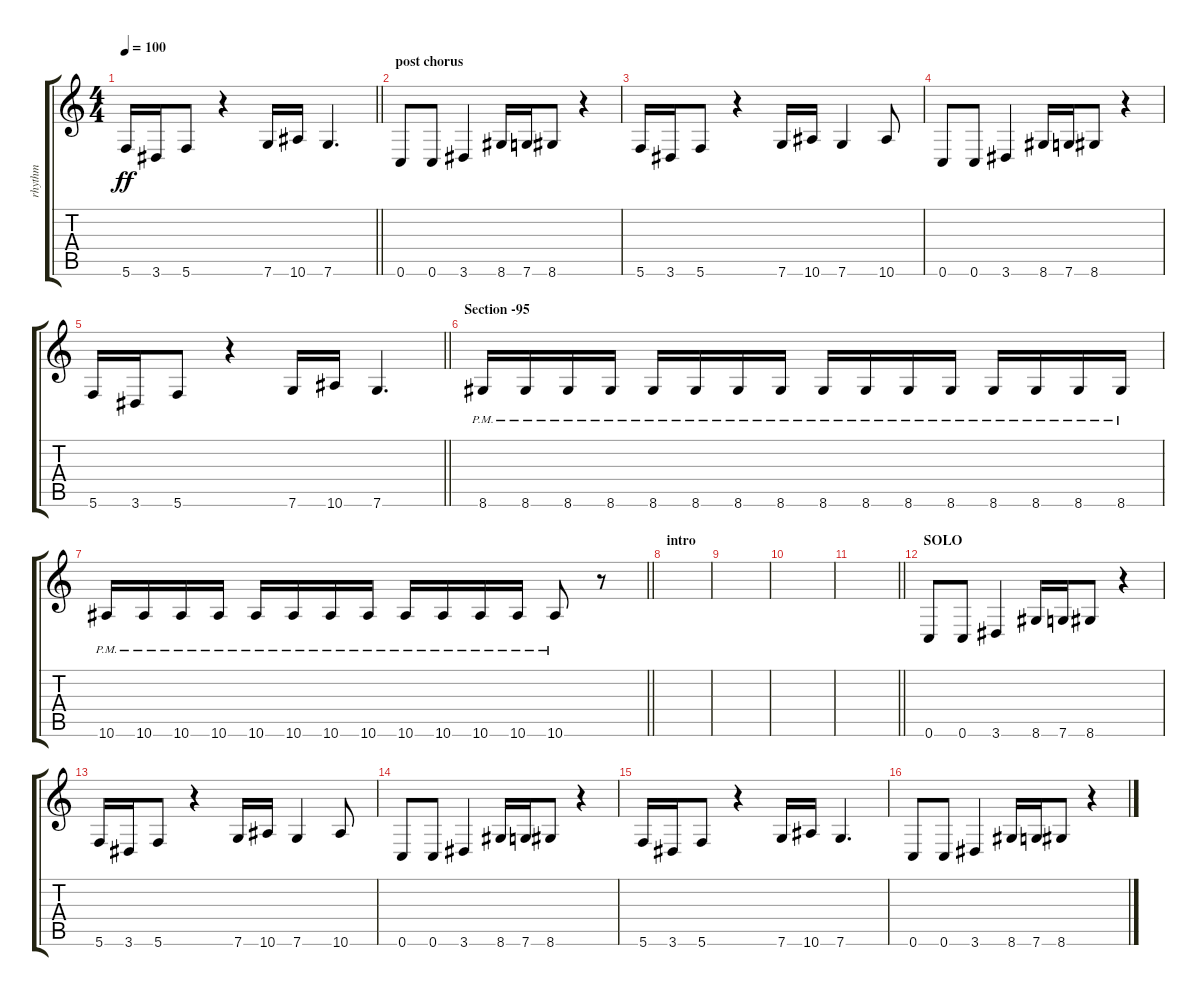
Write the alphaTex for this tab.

\track ("rhythm" "rhythm") {instrument overdrivenguitar}
\staff {score tabs}
\tuning (D4 A3 F3 C3 G2 C2) {hide}
\ts (4 4)
\tempo 100
\clef g2
\barLineRight lightlight
\ks c
5.6.16{dy ff} 3.6.16 5.6.8 r.4 7.6.16 10.6.16 7.6.4{d} |
\section ("" "post chorus")
0.6.8 0.6.8 3.6.4 8.6.16 7.6.16 8.6.8 r.4 |
5.6.16 3.6.16 5.6.8 r.4 7.6.16 10.6.16 7.6.4 10.6.8 |
0.6.8 0.6.8 3.6.4 8.6.16 7.6.16 8.6.8 r.4 |
\barLineRight lightlight
5.6.16 3.6.16 5.6.8 r.4 7.6.16 10.6.16 7.6.4{d} |
\section ("" "Section -95")
8.6{pm}.16 8.6{pm}.16 8.6{pm}.16 8.6{pm}.16 8.6{pm}.16 8.6{pm}.16 8.6{pm}.16 8.6{pm}.16 8.6{pm}.16 8.6{pm}.16 8.6{pm}.16 8.6{pm}.16 8.6{pm}.16 8.6{pm}.16 8.6{pm}.16 8.6{pm}.16 |
\barLineRight lightlight
10.6{pm}.16 10.6{pm}.16 10.6{pm}.16 10.6{pm}.16 10.6{pm}.16 10.6{pm}.16 10.6{pm}.16 10.6{pm}.16 10.6{pm}.16 10.6{pm}.16 10.6{pm}.16 10.6{pm}.16 10.6{pm}.8 r.8 |
\section ("" "intro")
|
|
|
\barLineRight lightlight
|
\section ("" "SOLO")
0.6.8 0.6.8 3.6.4 8.6.16 7.6.16 8.6.8 r.4 |
5.6.16 3.6.16 5.6.8 r.4 7.6.16 10.6.16 7.6.4 10.6.8 |
0.6.8 0.6.8 3.6.4 8.6.16 7.6.16 8.6.8 r.4 |
5.6.16 3.6.16 5.6.8 r.4 7.6.16 10.6.16 7.6.4{d} |
0.6.8 0.6.8 3.6.4 8.6.16 7.6.16 8.6.8 r.4
